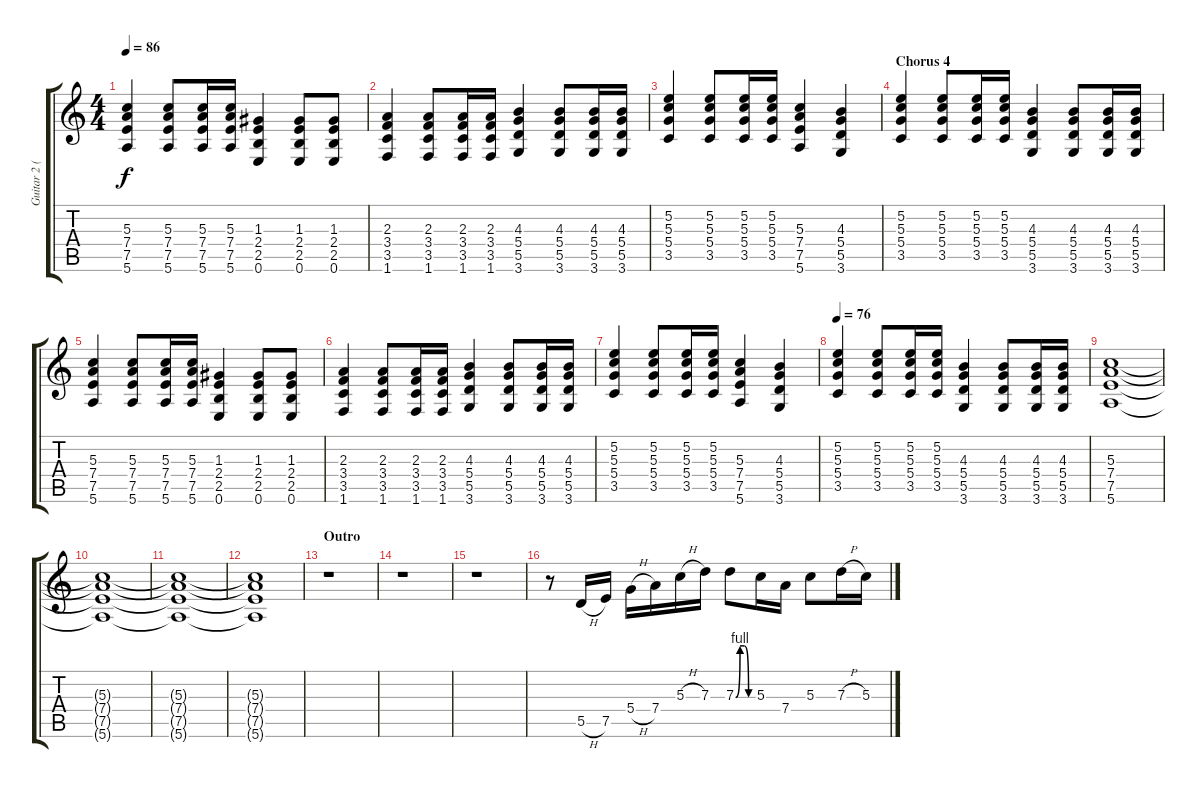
\track ("Guitar 2 (Gem)" "Guitar 2 (") {instrument overdrivenguitar}
\staff {score tabs}
\tuning (E4 B3 G3 D3 A2 E2) {hide}
\ts (4 4)
\tempo 86
\clef g2
\ks c
(5.3 7.4 7.5 5.6).4{dy f volume 12} (5.3 7.4 7.5 5.6).8 (5.3 7.4 7.5 5.6).16 (5.3 7.4 7.5 5.6).16 (1.3 2.4 2.5 0.6).4 (1.3 2.4 2.5 0.6).8 (1.3 2.4 2.5 0.6).8 |
(2.3 3.4 3.5 1.6).4{volume 12} (2.3 3.4 3.5 1.6).8 (2.3 3.4 3.5 1.6).16 (2.3 3.4 3.5 1.6).16 (4.3 5.4 5.5 3.6).4 (4.3 5.4 5.5 3.6).8 (4.3 5.4 5.5 3.6).16 (4.3 5.4 5.5 3.6).16 |
(5.2 5.3 5.4 3.5).4{volume 12} (5.2 5.3 5.4 3.5).8 (5.2 5.3 5.4 3.5).16 (5.2 5.3 5.4 3.5).16 (5.3 7.4 7.5 5.6).4 (4.3 5.4 5.5 3.6).4 |
\section ("" "Chorus 4")
(5.2 5.3 5.4 3.5).4{volume 12} (5.2 5.3 5.4 3.5).8 (5.2 5.3 5.4 3.5).16 (5.2 5.3 5.4 3.5).16 (4.3 5.4 5.5 3.6).4 (4.3 5.4 5.5 3.6).8 (4.3 5.4 5.5 3.6).16 (4.3 5.4 5.5 3.6).16 |
(5.3 7.4 7.5 5.6).4{volume 12} (5.3 7.4 7.5 5.6).8 (5.3 7.4 7.5 5.6).16 (5.3 7.4 7.5 5.6).16 (1.3 2.4 2.5 0.6).4 (1.3 2.4 2.5 0.6).8 (1.3 2.4 2.5 0.6).8 |
(2.3 3.4 3.5 1.6).4{volume 12} (2.3 3.4 3.5 1.6).8 (2.3 3.4 3.5 1.6).16 (2.3 3.4 3.5 1.6).16 (4.3 5.4 5.5 3.6).4 (4.3 5.4 5.5 3.6).8 (4.3 5.4 5.5 3.6).16 (4.3 5.4 5.5 3.6).16 |
(5.2 5.3 5.4 3.5).4{volume 12} (5.2 5.3 5.4 3.5).8 (5.2 5.3 5.4 3.5).16 (5.2 5.3 5.4 3.5).16 (5.3 7.4 7.5 5.6).4 (4.3 5.4 5.5 3.6).4 |
\tempo 76
(5.2 5.3 5.4 3.5).4{volume 12} (5.2 5.3 5.4 3.5).8 (5.2 5.3 5.4 3.5).16 (5.2 5.3 5.4 3.5).16 (4.3 5.4 5.5 3.6).4 (4.3 5.4 5.5 3.6).8 (4.3 5.4 5.5 3.6).16 (4.3 5.4 5.5 3.6).16 |
(5.3 7.4 7.5 5.6).1 |
(5.3{t} 7.4{t} 7.5{t} 5.6{t}).1 |
(5.3{t} 7.4{t} 7.5{t} 5.6{t}).1 |
(5.3{t} 7.4{t} 7.5{t} 5.6{t}).1 |
\section ("" "Outro")
r.1 |
r.1 |
r.1 |
r.8{volume 16} 5.5{h}.16 7.5.16 5.4{h}.16 7.4.16 5.3{h}.16 7.3.16 7.3{be (custom 0 0 15 4 30 4 45 0 60 0)}.8 5.3.16 7.4.16 5.3.8 7.3{h}.16 5.3.16
